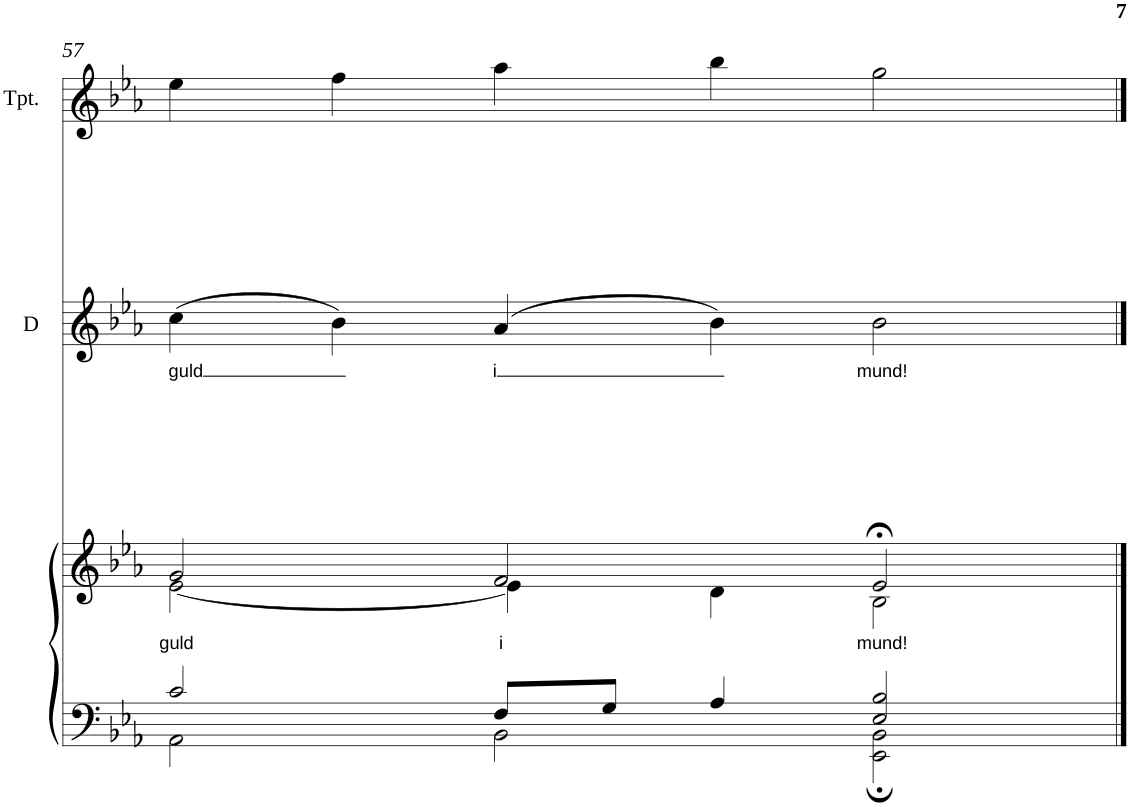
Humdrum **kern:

**kern	**kern	**text	**kern	**text	**kern
*part3	*part3	*part3	*part2	*part2	*part1
*staff4	*staff3	*staff3	*staff2	*staff2	*staff1
*I"Piano	*	*	*I"Diskant	*	*I"Trompet
*I'Pno	*	*	*I'D	*	*I'Tpt.
!!LO:PB:g=z
*clefF4	*clefG2	*	*clefG2	*	*clefG2
*	*	*	*	*	*Trd1c2
*k[b-e-a-]	*k[b-e-a-]	*	*k[b-e-a-]	*	*k[b-e-a-]
*E-:	*E-:	*	*E-:	*	*E-:
*M4/2	*M4/2	*	*M4/2	*	*M4/2
*met(c|)	*met(c|)	*	*met(c|)	*	*met(c|)
=57	=57	=57	=57	=57	=57
*^	*	*	*	*	*
!	!	!	!LO:LY:b	!	!LO:LY:b	!
*	*	*^	*	*	*	*
2c/	2AA-\	2g/	[2e-\	guld	(4cc\	guld	4ee-\
.	.	.	.	.	4b-\)	.	4ff\
!	!	!	!	!LO:LY:b	!	!LO:LY:b	!
8F/L	2BB-\	2f/	4e-\]	i	(4a-/	i	4aa-\
8G/J	.	.	.	.	.	.	.
4A-/	.	.	4d\	.	4b-\)	.	4bb-\
!	!	!	!	!LO:LY:b	!	!LO:LY:b	!
2E-/ 2B-/	2EE-\; 2BB-\;	2e-;</	2B-\	mund!	2b-\	mund!	2gg\
*v	*v	*	*	*	*	*	*
*	*v	*v	*	*	*	*
==	==	==	==	==	==
*-	*-	*-	*-	*-	*-
